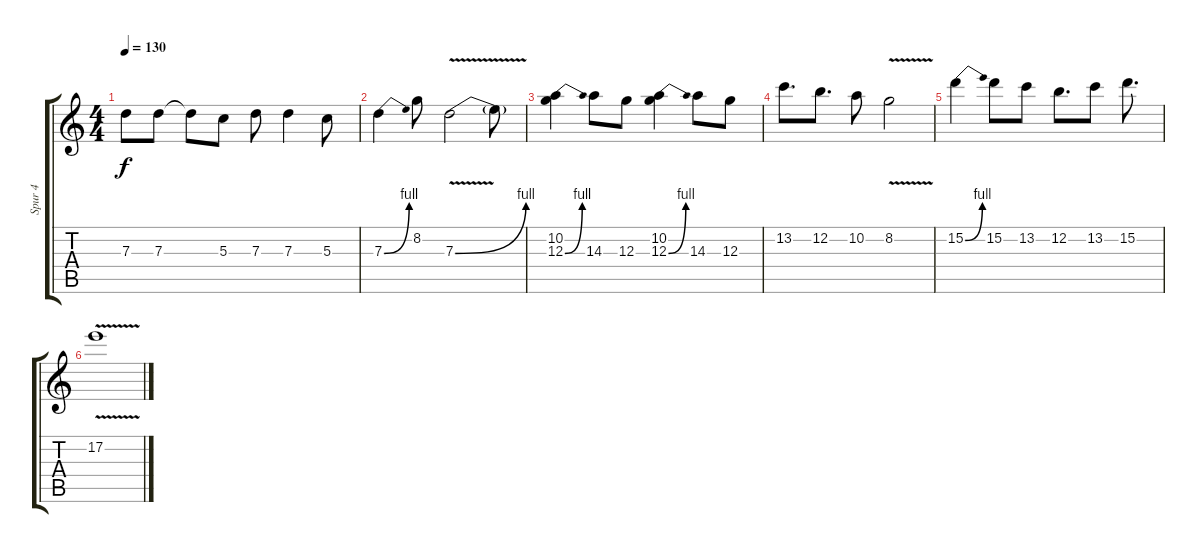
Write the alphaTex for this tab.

\track ("Spur 4" "Spur 4") {instrument distortionguitar}
\staff {score tabs}
\tuning (E4 B3 G3 D3 A2 E2) {hide}
\ts (4 4)
\tempo 130
\clef g2
\ks c
7.3.8{dy f} 7.3.8 7.3{t}.8 5.3.8 7.3.8 7.3.4 5.3.8 |
7.3{be (bend 0 0 60 4)}.4 8.2.8 7.3{be (bend 0 0 60 4) v}.2 7.3{t}.8 |
(10.2 12.3{be (bend 0 0 60 4)}).4{instrument overdrivenguitar} 14.3.8 12.3.8 (10.2 12.3{be (bend 0 0 60 4)}).4 14.3.8 12.3.8 |
13.2.8{d} 12.2.8{d} 10.2.8 8.2{v}.2 |
15.2{be (bend 0 0 60 4)}.4 15.2.8 13.2.8 12.2.8{d} 13.2.8 15.2.8{d} |
17.2{v}.1
